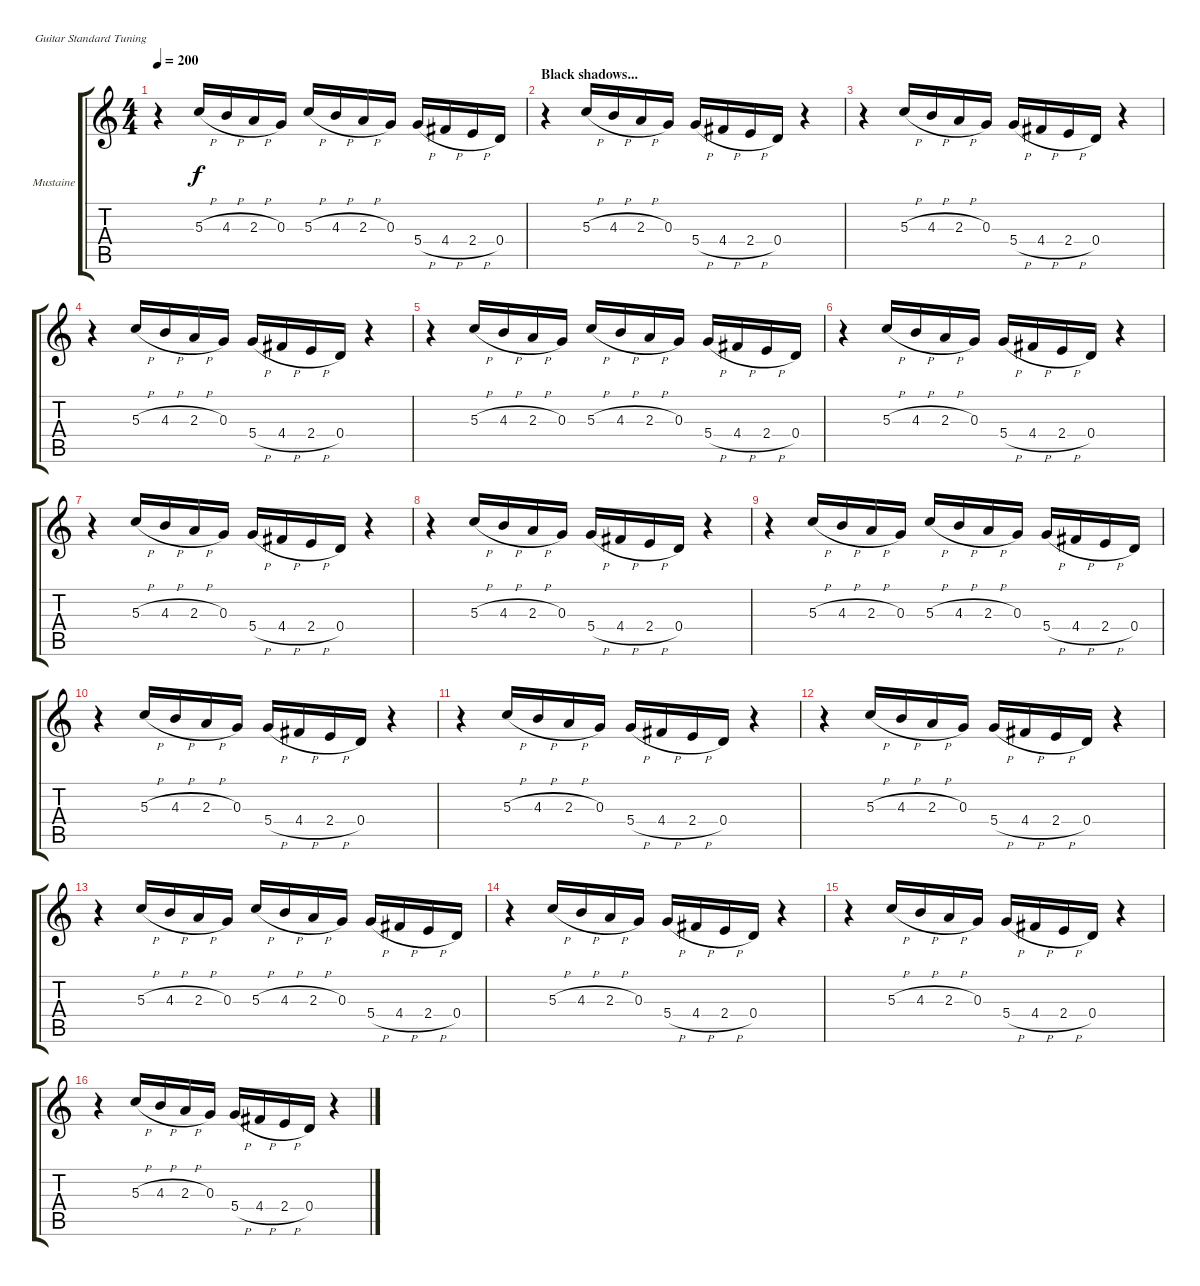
\bracketExtendMode groupsimilarinstruments
\firstSystemTrackNameOrientation horizontal
\otherSystemsTrackNameOrientation horizontal
\track ("Dave Mustaine" "Mustaine") {instrument distortionguitar}
\staff {score tabs}
\tuning (E4 B3 G3 D3 A2 E2)
\ts (4 4)
\tempo 200
\clef g2
\ks c
r.4{dy f} 5.3{h}.16 4.3{h}.16 2.3{h}.16 0.3.16 5.3{h}.16 4.3{h}.16 2.3{h}.16 0.3.16 5.4{h}.16 4.4{h}.16 2.4{h}.16 0.4.16 |
\section ("" "Black shadows...")
r.4 5.3{h}.16 4.3{h}.16 2.3{h}.16 0.3.16 5.4{h}.16 4.4{h}.16 2.4{h}.16 0.4.16 r.4 |
r.4 5.3{h}.16 4.3{h}.16 2.3{h}.16 0.3.16 5.4{h}.16 4.4{h}.16 2.4{h}.16 0.4.16 r.4 |
r.4 5.3{h}.16 4.3{h}.16 2.3{h}.16 0.3.16 5.4{h}.16 4.4{h}.16 2.4{h}.16 0.4.16 r.4 |
r.4 5.3{h}.16 4.3{h}.16 2.3{h}.16 0.3.16 5.3{h}.16 4.3{h}.16 2.3{h}.16 0.3.16 5.4{h}.16 4.4{h}.16 2.4{h}.16 0.4.16 |
r.4 5.3{h}.16 4.3{h}.16 2.3{h}.16 0.3.16 5.4{h}.16 4.4{h}.16 2.4{h}.16 0.4.16 r.4 |
r.4 5.3{h}.16 4.3{h}.16 2.3{h}.16 0.3.16 5.4{h}.16 4.4{h}.16 2.4{h}.16 0.4.16 r.4 |
r.4 5.3{h}.16 4.3{h}.16 2.3{h}.16 0.3.16 5.4{h}.16 4.4{h}.16 2.4{h}.16 0.4.16 r.4 |
r.4 5.3{h}.16 4.3{h}.16 2.3{h}.16 0.3.16 5.3{h}.16 4.3{h}.16 2.3{h}.16 0.3.16 5.4{h}.16 4.4{h}.16 2.4{h}.16 0.4.16 |
r.4 5.3{h}.16 4.3{h}.16 2.3{h}.16 0.3.16 5.4{h}.16 4.4{h}.16 2.4{h}.16 0.4.16 r.4 |
r.4 5.3{h}.16 4.3{h}.16 2.3{h}.16 0.3.16 5.4{h}.16 4.4{h}.16 2.4{h}.16 0.4.16 r.4 |
r.4 5.3{h}.16 4.3{h}.16 2.3{h}.16 0.3.16 5.4{h}.16 4.4{h}.16 2.4{h}.16 0.4.16 r.4 |
r.4 5.3{h}.16 4.3{h}.16 2.3{h}.16 0.3.16 5.3{h}.16 4.3{h}.16 2.3{h}.16 0.3.16 5.4{h}.16 4.4{h}.16 2.4{h}.16 0.4.16 |
r.4 5.3{h}.16 4.3{h}.16 2.3{h}.16 0.3.16 5.4{h}.16 4.4{h}.16 2.4{h}.16 0.4.16 r.4 |
r.4 5.3{h}.16 4.3{h}.16 2.3{h}.16 0.3.16 5.4{h}.16 4.4{h}.16 2.4{h}.16 0.4.16 r.4 |
r.4 5.3{h}.16 4.3{h}.16 2.3{h}.16 0.3.16 5.4{h}.16 4.4{h}.16 2.4{h}.16 0.4.16 r.4
